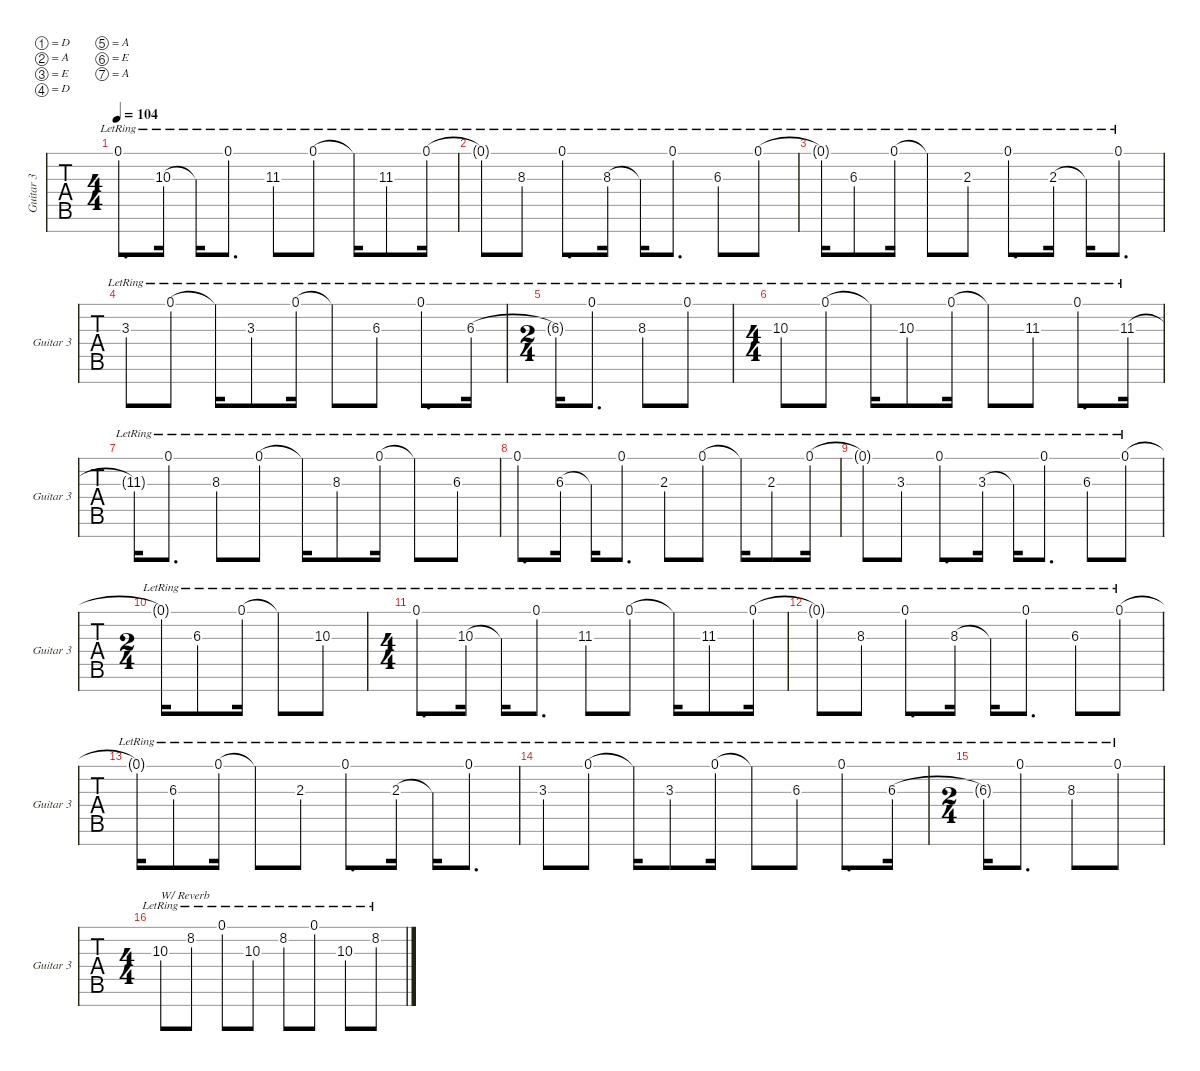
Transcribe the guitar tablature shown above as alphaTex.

\defaultSystemsLayout 4
\hideDynamics
\bracketExtendMode nobrackets
\singleTrackTrackNamePolicy allsystems
\multiTrackTrackNamePolicy allsystems
\firstSystemTrackNameMode fullname
\otherSystemsTrackNameMode fullname
\otherSystemsTrackNameOrientation horizontal
\track ("Guitar 3" "Guitar 3") {instrument distortionguitar}
\staff {tabs}
\tuning (D4 A3 E3 D3 A2 E2 A1)
\ts (4 4)
\tempo 104
\clef g2
\ks c
0.1{lr}.8{d dy mf} 10.3{lr}.16 10.3{lr t}.16 0.1{lr}.8{d} 11.3{lr}.8 0.1{lr}.8 0.1{lr t}.16 11.3{lr}.8 0.1{lr}.16 |
0.1{lr t}.8 8.3{lr}.8 0.1{lr}.8{d} 8.3{lr}.16 8.3{lr t}.16 0.1{lr}.8{d} 6.3{lr}.8 0.1{lr}.8 |
0.1{lr t}.16 6.3{lr}.8 0.1{lr}.16 0.1{lr t}.8 2.3{lr}.8 0.1{lr}.8{d} 2.3{lr}.16 2.3{lr t}.16 0.1{lr}.8{d} |
3.3{lr}.8 0.1{lr}.8 0.1{lr t}.16 3.3{lr}.8 0.1{lr}.16 0.1{lr t}.8 6.3{lr}.8 0.1{lr}.8{d} 6.3{lr}.16 |
\ts (2 4)
6.3{lr t}.16 0.1{lr}.8{d} 8.3{lr}.8 0.1{lr}.8 |
\ts (4 4)
10.3{lr}.8 0.1{lr}.8 0.1{lr t}.16 10.3{lr}.8 0.1{lr}.16 0.1{lr t}.8 11.3{lr}.8 0.1{lr}.8{d} 11.3{lr}.16 |
11.3{lr t}.16 0.1{lr}.8{d} 8.3{lr}.8 0.1{lr}.8 0.1{lr t}.16 8.3{lr}.8 0.1{lr}.16 0.1{lr t}.8 6.3{lr}.8 |
0.1{lr}.8{d} 6.3{lr}.16 6.3{lr t}.16 0.1{lr}.8{d} 2.3{lr}.8 0.1{lr}.8 0.1{lr t}.16 2.3{lr}.8 0.1{lr}.16 |
0.1{lr t}.8 3.3{lr}.8 0.1{lr}.8{d} 3.3{lr}.16 3.3{lr t}.16 0.1{lr}.8{d} 6.3{lr}.8 0.1{lr}.8 |
\ts (2 4)
0.1{lr t}.16 6.3{lr}.8 0.1{lr}.16 0.1{lr t}.8 10.3{lr}.8 |
\ts (4 4)
0.1{lr}.8{d} 10.3{lr}.16 10.3{lr t}.16 0.1{lr}.8{d} 11.3{lr}.8 0.1{lr}.8 0.1{lr t}.16 11.3{lr}.8 0.1{lr}.16 |
0.1{lr t}.8 8.3{lr}.8 0.1{lr}.8{d} 8.3{lr}.16 8.3{lr t}.16 0.1{lr}.8{d} 6.3{lr}.8 0.1{lr}.8 |
0.1{lr t}.16 6.3{lr}.8 0.1{lr}.16 0.1{lr t}.8 2.3{lr}.8 0.1{lr}.8{d} 2.3{lr}.16 2.3{lr t}.16 0.1{lr}.8{d} |
3.3{lr}.8 0.1{lr}.8 0.1{lr t}.16 3.3{lr}.8 0.1{lr}.16 0.1{lr t}.8 6.3{lr}.8 0.1{lr}.8{d} 6.3{lr}.16 |
\ts (2 4)
6.3{lr t}.16 0.1{lr}.8{d} 8.3{lr}.8 0.1{lr}.8 |
\ts (4 4)
10.3{lr}.8{txt "W/ Reverb"} 8.2{lr}.8 0.1{lr}.8 10.3{lr}.8 8.2{lr}.8 0.1{lr}.8 10.3{lr}.8 8.2{lr}.8
